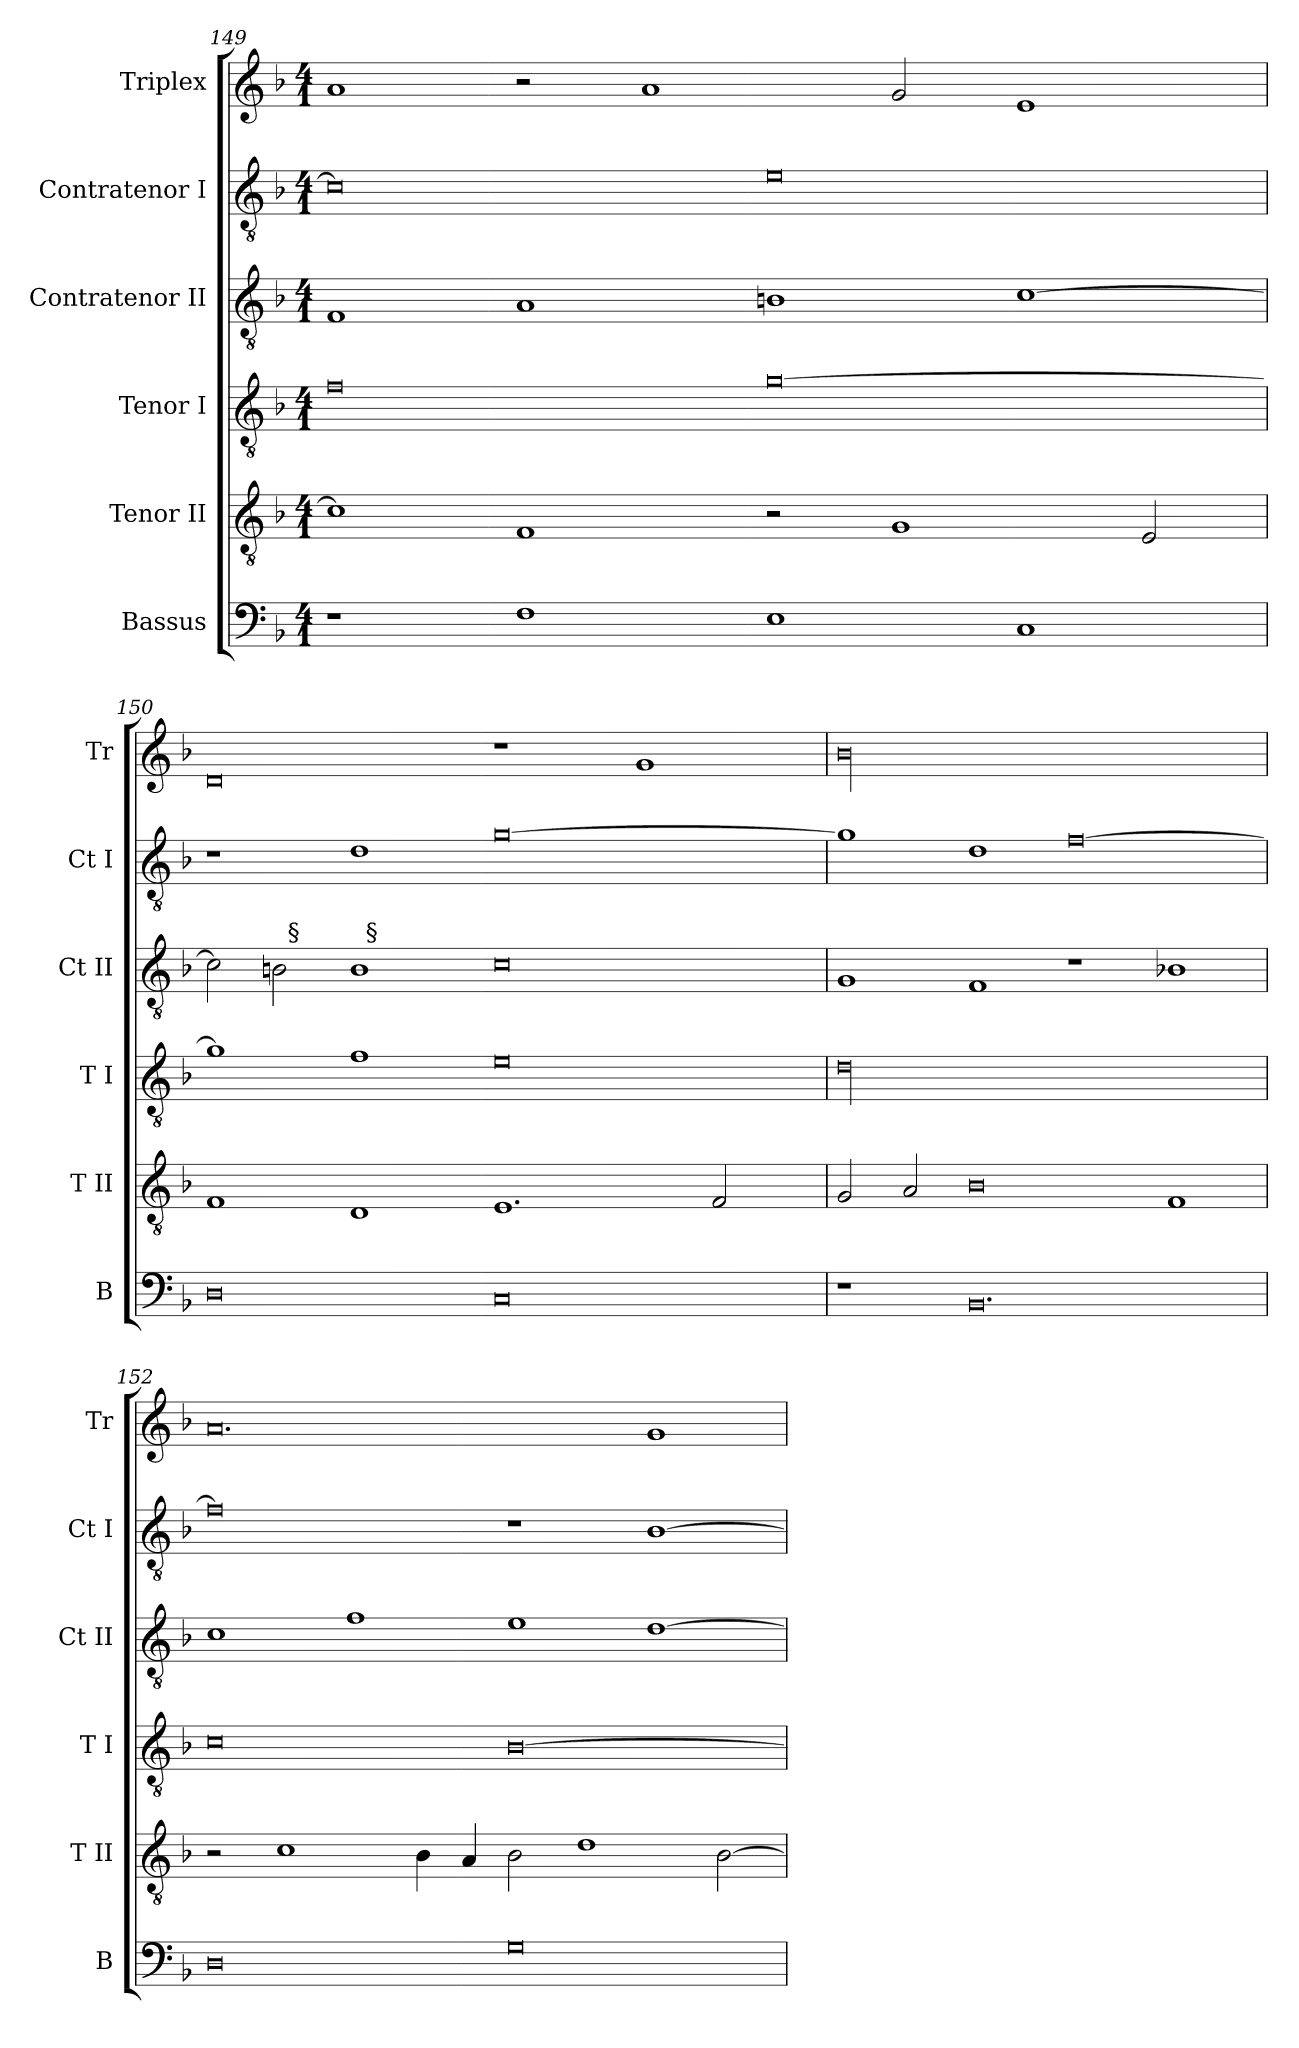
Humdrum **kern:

**kern	**kern	**kern	**kern	**kern	**kern
*part6	*part5	*part4	*part3	*part2	*part1
*staff6	*staff5	*staff4	*staff3	*staff2	*staff1
*I"Bassus	*I"Tenor II	*I"Tenor I	*I"Contratenor II	*I"Contratenor I	*I"Triplex
*I'B	*I'T II	*I'T I	*I'Ct II	*I'Ct I	*I'Tr
!!LO:LB:g=z
*clefF4	*clefGv2	*clefGv2	*clefGv2	*clefGv2	*clefG2
*	*ITrd7c12	*ITrd7c12	*ITrd7c12	*ITrd7c12	*
*k[b-]	*k[b-]	*k[b-]	*k[b-]	*k[b-]	*k[b-]
*F:	*F:	*F:	*F:	*F:	*F:
*M4/1	*M4/1	*M4/1	*M4/1	*M4/1	*M4/1
=149	=149	=149	=149	=149	=149
1r	1Ci]	0Fi	1FFi	0Ci]	1ai
1Fi	1FFi	.	1AAi	.	2r
.	.	.	.	.	1ai
1Ei	2r	[>0Gi	1BBni	0Ei	.
.	1GGi	.	.	.	2gi/
1Ci	.	.	[>1Ci	.	1ei
.	2EEi/	.	.	.	.
=150	=150	=150	=150	=150	=150
*	*	*	*^	*	*
*	*	*	*	*^	*	*
0Di	1FFi	1Gi]	2Ci\]	2ryy	1ryy	1r	0di
.	.	.	2BBi\	32ryy	.	.	.
.	.	.	.	256ryy	.	.	.
!	!	!	!	!LO:TX:a:t=§	!	!	!
.	.	.	.	1ryy	.	.	.
.	1DDi	1Fi	1BBi	.	32ryy	1Di	.
.	.	.	.	.	256ryy	.	.
!	!	!	!	!	!LO:TX:a:t=§	!	!
.	.	.	.	.	1ryy	.	.
.	.	.	.	1ryy	.	.	.
0Ci	1.EEi	0Ei	0Ci	.	.	[>0Gi	1r
.	.	.	.	.	1ryy	.	.
.	.	.	.	1ryy	.	.	.
.	.	.	.	.	.	.	1gi
.	.	.	.	.	2ryy	.	.
.	2FFi/	.	.	.	.	.	.
.	.	.	.	4ryy	4ryy	.	.
.	.	.	.	8ryy	8ryy	.	.
.	.	.	.	16ryy	16ryy	.	.
.	.	.	.	64..ryy	64..ryy	.	.
*	*	*	*v	*v	*v	*	*
=151	=151	=151	=151	=151	=151
1r	2GGi/	00Di	1GGi	1Gi]	00b-i
.	2AAi/	.	.	.	.
0.BB-i	0BB-i	.	1FFi	1Di	.
.	.	.	1r	[>0Fi	.
.	1FFi	.	1BB-Xi	.	.
!!LO:PB:g=z
=152	=152	=152	=152	=152	=152
0Di	2r	0Ci	1Ci	0Fi]	0.ai
.	1Ci	.	.	.	.
.	.	.	1Fi	.	.
.	4BB-i\	.	.	.	.
.	4AAi/	.	.	.	.
0Gi	2BB-i\	[>0BB-i	1Ei	1r	.
.	1Di	.	.	.	.
.	.	.	[>1Di	[>1BB-i	1gi
.	[>2BB-i\	.	.	.	.
=	=	=	=	=	=
*-	*-	*-	*-	*-	*-
